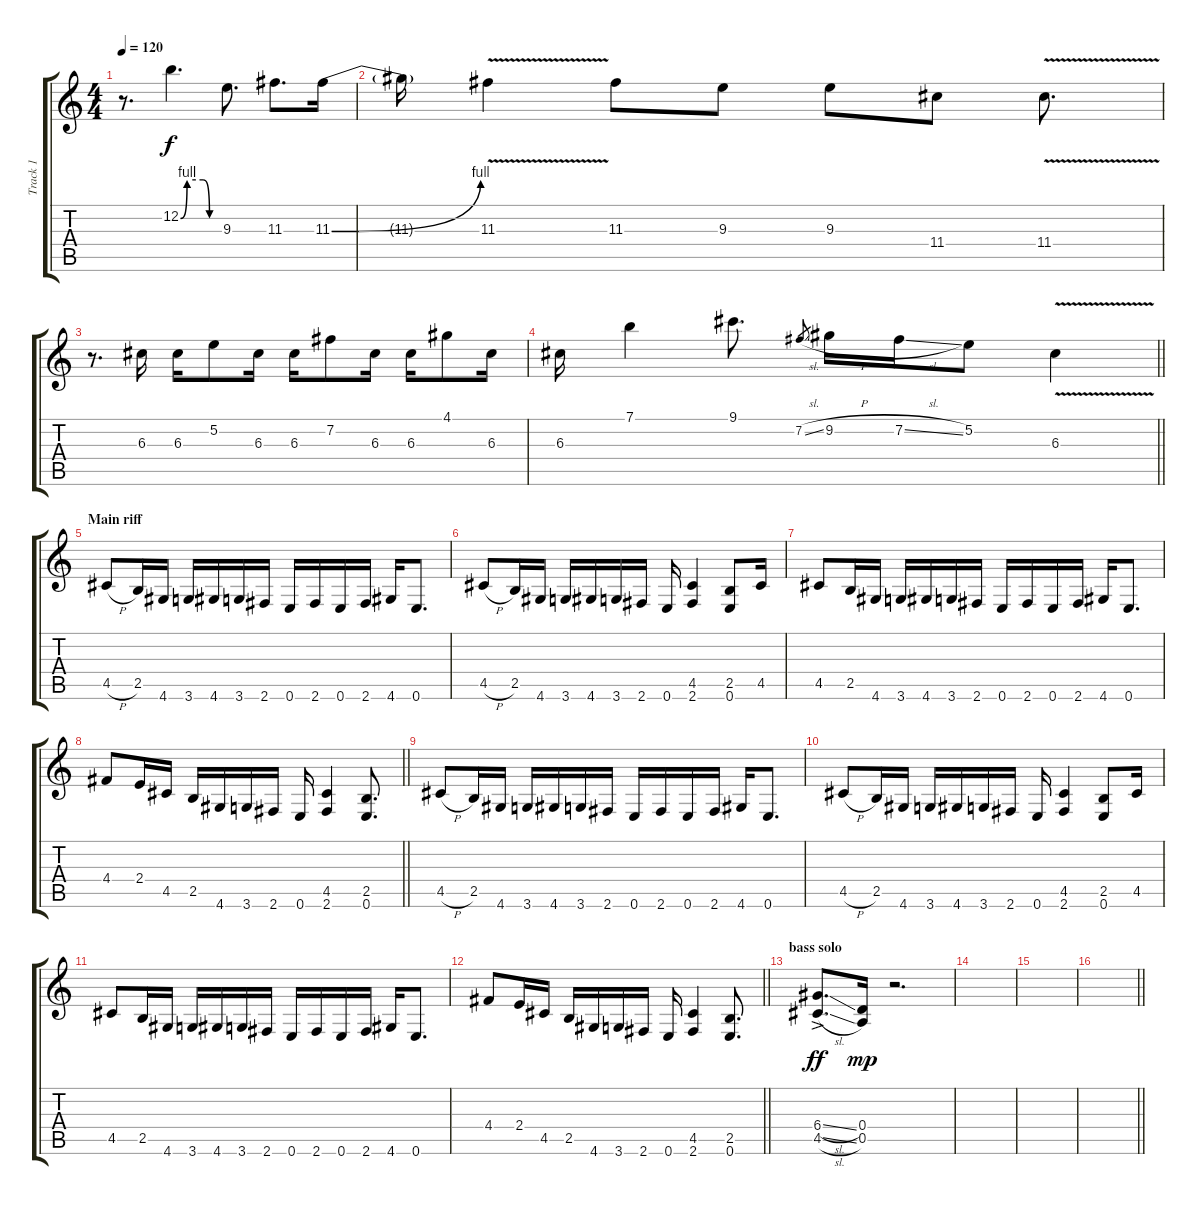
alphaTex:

\track ("Track 1" "Track 1") {instrument overdrivenguitar}
\staff {score tabs}
\tuning (E4 B3 G3 D3 A2 E2) {hide}
\ts (4 4)
\tempo 120
\clef g2
\ks c
r.8{d dy f} 12.2{be (custom 0 0 10 4 35 4 45 0 60 0)}.4{d} 9.3.8{d} 11.3.8{d} 11.3{be (bend 0 0 60 4)}.16 |
11.3{t}.16 11.3{v}.4 11.3.8 9.3.8 9.3.8 11.4.8 11.4{v}.8{d} |
r.8{d} 6.3.16 6.3.16 5.2.8 6.3.16 6.3.16 7.2.8 6.3.16 6.3.16 4.1.8 6.3.16 |
\barLineRight lightlight
6.3.16 7.1.4 9.1.8{d} 7.2{sl}.8{gr} 9.2{h}.16 7.2{sl}.16 5.2.8 6.3{v}.4 |
\section ("" "Main riff")
4.5{h}.8 2.5.16 4.6.16 3.6.16 4.6.16 3.6.16 2.6.16 0.6.16 2.6.16 0.6.16 2.6.16 4.6.16 0.6.8{d} |
4.5{h}.8 2.5.16 4.6.16 3.6.16 4.6.16 3.6.16 2.6.16 0.6.16 (4.5 2.6).4 (2.5 0.6).8 4.5.16 |
4.5.8 2.5.16 4.6.16 3.6.16 4.6.16 3.6.16 2.6.16 0.6.16 2.6.16 0.6.16 2.6.16 4.6.16 0.6.8{d} |
\barLineRight lightlight
4.4.8 2.4.16 4.5.16 2.5.16 4.6.16 3.6.16 2.6.16 0.6.16 (4.5 2.6).4 (2.5 0.6).8{d} |
4.5{h}.8 2.5.16 4.6.16 3.6.16 4.6.16 3.6.16 2.6.16 0.6.16 2.6.16 0.6.16 2.6.16 4.6.16 0.6.8{d} |
4.5{h}.8 2.5.16 4.6.16 3.6.16 4.6.16 3.6.16 2.6.16 0.6.16 (4.5 2.6).4 (2.5 0.6).8 4.5.16 |
4.5.8 2.5.16 4.6.16 3.6.16 4.6.16 3.6.16 2.6.16 0.6.16 2.6.16 0.6.16 2.6.16 4.6.16 0.6.8{d} |
\barLineRight lightlight
4.4.8 2.4.16 4.5.16 2.5.16 4.6.16 3.6.16 2.6.16 0.6.16 (4.5 2.6).4 (2.5 0.6).8{d} |
\section ("" "bass solo")
(6.4{sl ac} 4.5{sl ac}).8{d dy ff} (0.4 0.5).16{dy mp} r.2{d} |
|
|
\barLineRight lightlight
